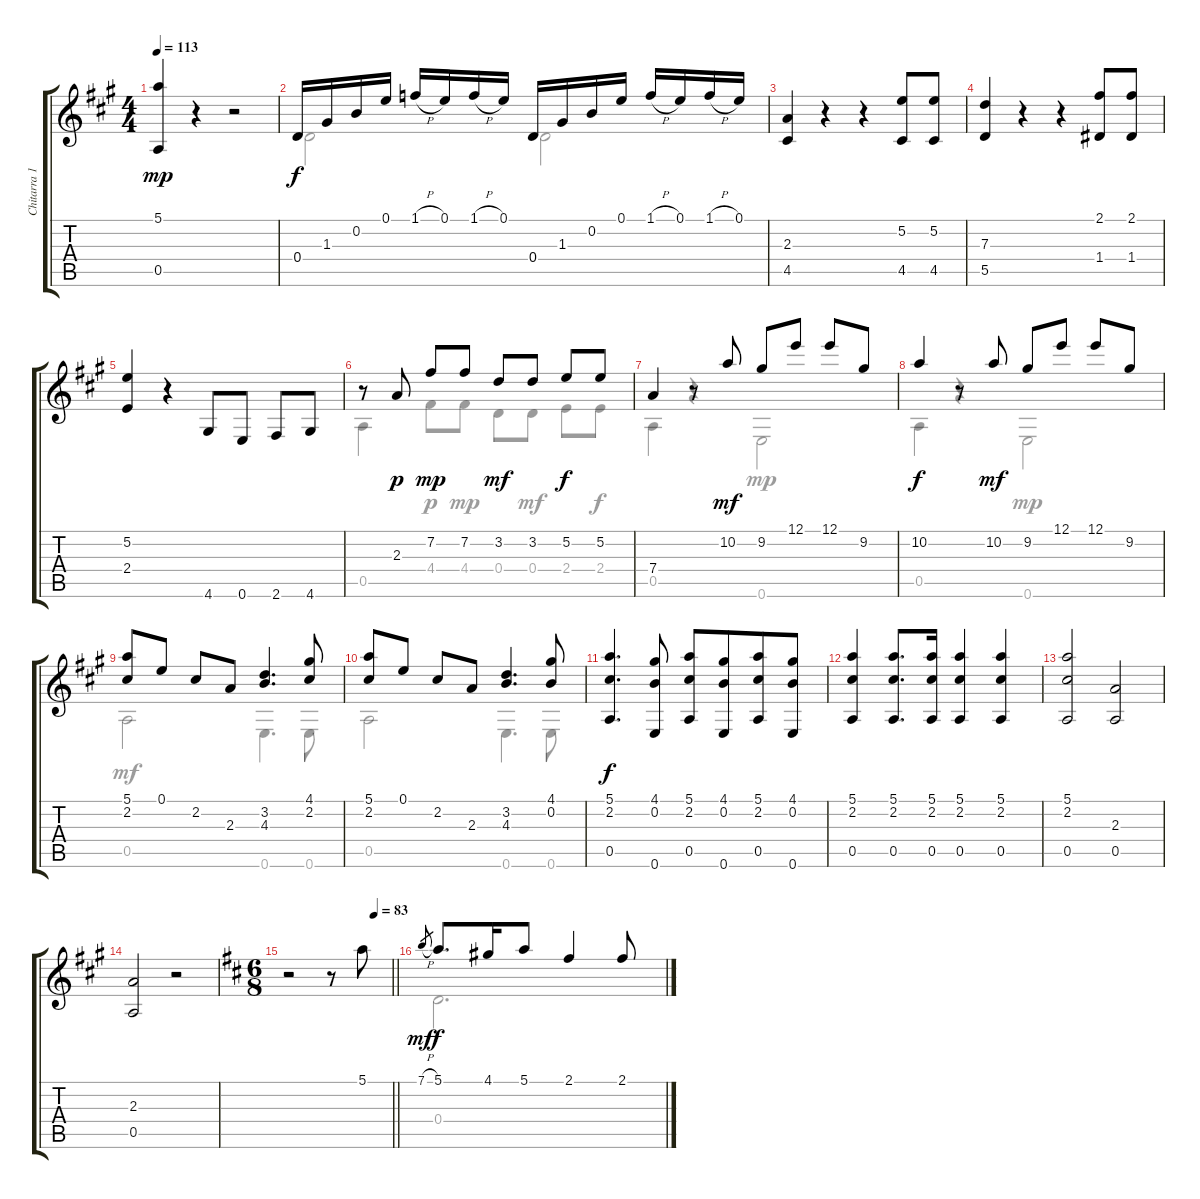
\track ("Chitarra 1" "Chitarra 1") {instrument acousticguitarnylon}
\staff {score tabs}
\tuning (E4 B3 G3 D3 A2 E2) {hide}
\voice
\ts (4 4)
\tempo 113
\clef g2
\ks a
(5.1 0.5).4{dy mp} r.4 r.2 |
0.4.16{dy f} 1.3.16 0.2.16 0.1.16 1.1{h}.16 0.1.16 1.1{h}.16 0.1.16 0.4.16 1.3.16 0.2.16 0.1.16 1.1{h}.16 0.1.16 1.1{h}.16 0.1.16 |
(2.3 4.5).4 r.4 r.4 (5.2 4.5).8 (5.2 4.5).8 |
(7.3 5.5).4 r.4 r.4 (2.1 1.4).8 (2.1 1.4).8 |
(5.2 2.4).4 r.4 4.6.8 0.6.8 2.6.8 4.6.8 |
r.8 2.3.8{dy p} 7.2.8{dy mp} 7.2.8 3.2.8{dy mf} 3.2.8 5.2.8{dy f} 5.2.8 |
7.4.4 r.8 10.2.8{dy mf} 9.2.8 12.1.8 12.1.8 9.2.8 |
10.2.4{dy f} r.8 10.2.8{dy mf} 9.2.8 12.1.8 12.1.8 9.2.8 |
(5.1 2.2).8 0.1.8 2.2.8 2.3.8 (3.2 4.3).4{d} (4.1 2.2).8 |
(5.1 2.2).8 0.1.8 2.2.8 2.3.8 (3.2 4.3).4{d} (4.1 0.2).8 |
(5.1 2.2 0.5).4{d dy f} (4.1 0.2 0.6).8 (5.1 2.2 0.5).8 (4.1 0.2 0.6).8{beam merge} (5.1 2.2 0.5).8 (4.1 0.2 0.6).8 |
(5.1 2.2 0.5).4 (5.1 2.2 0.5).8{d} (5.1 2.2 0.5).16 (5.1 2.2 0.5).4 (5.1 2.2 0.5).4 |
(5.1 2.2 0.5).2 (2.3 0.5).2 |
(2.3 0.5).2 r.2 |
\ts (6 8)
\tempo (83 0.8333333333333334)
\barLineRight lightlight
\ks d
r.2 r.8 5.1.8 |
7.1{h}.8{gr dy mf} 5.1.8{d dy f} 4.1.16 5.1.8 2.1.4 2.1.8
\voice
\clef g2
\ottava regular
\simile none
\ks a
|
0.4.2 0.4.2 |
|
|
|
0.5.4 4.4.8{dy p} 4.4.8{dy mp} 0.4.8 0.4.8{dy mf} 2.4.8 2.4.8{dy f} |
0.5.4 r.4 0.6.2{dy mp} |
0.5.4{dy f} r.4 0.6.2{dy mp} |
0.5.2{dy mf} 0.6.4{d} 0.6.8 |
0.5.2 0.6.4{d} 0.6.8 |
|
|
|
|
\barLineRight lightlight
\ks d
|
0.4.2{d dy f}
